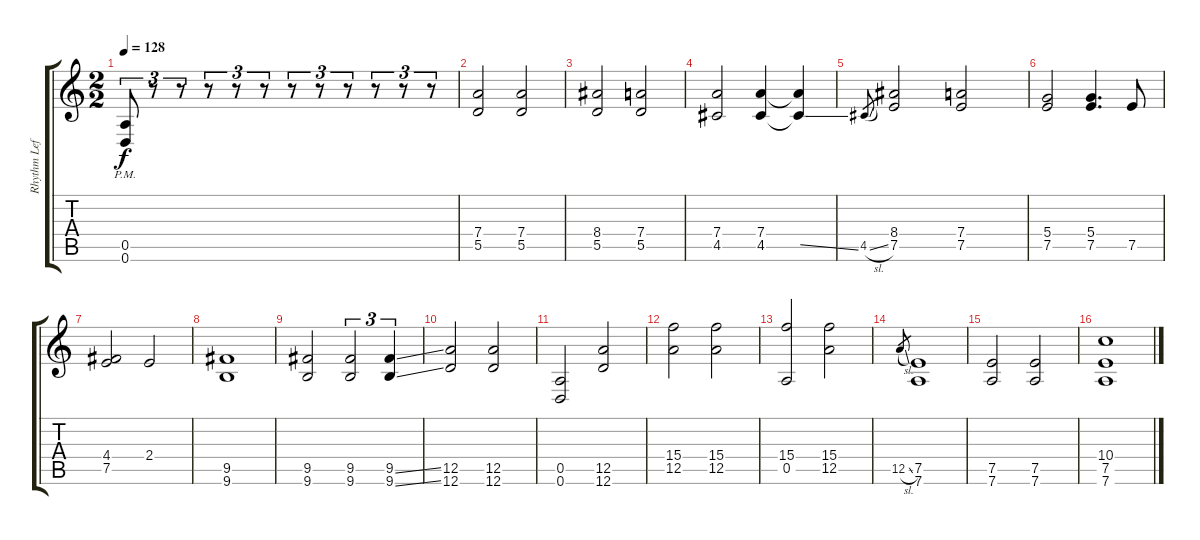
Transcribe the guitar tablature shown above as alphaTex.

\track ("Rhythm Left" "Rhythm Lef") {instrument overdrivenguitar}
\staff {score tabs}
\tuning (E4 B3 G3 D3 A2 D2) {hide}
\ts (2 2)
\tempo 128
\clef g2
\ks c
(0.5 0.6{pm}).8{tu (3 2) dy f} r.8{tu (3 2)} r.8{tu (3 2)} r.8{tu (3 2)} r.8{tu (3 2)} r.8{tu (3 2)} r.8{tu (3 2)} r.8{tu (3 2)} r.8{tu (3 2)} r.8{tu (3 2)} r.8{tu (3 2)} r.8{tu (3 2)} |
(7.4 5.5).2 (7.4 5.5).2 |
(8.4 5.5).2 (7.4 5.5).2 |
(7.4 4.5).2 (7.4 4.5).4 (7.4{t} 4.5{ss t}).4 |
4.5{sl}.8{gr} (8.4 7.5).2 (7.4 7.5).2 |
(5.4 7.5).2 (5.4 7.5).4{d} 7.5.8 |
(4.4 7.5).2 2.4.2 |
(9.5 9.6).1 |
(9.5 9.6).2 (9.5 9.6).2{tu (3 2)} (9.5{ss} 9.6{ss}).4{tu (3 2)} |
(12.5 12.6).2 (12.5 12.6).2 |
(0.5 0.6).2 (12.5 12.6).2 |
(15.4 12.5).2 (15.4 12.5).2 |
(15.4 0.5).2 (15.4 12.5).2 |
12.5{sl}.8{gr} (7.5 7.6).1 |
(7.5 7.6).2 (7.5 7.6).2 |
(10.4 7.5 7.6).1
